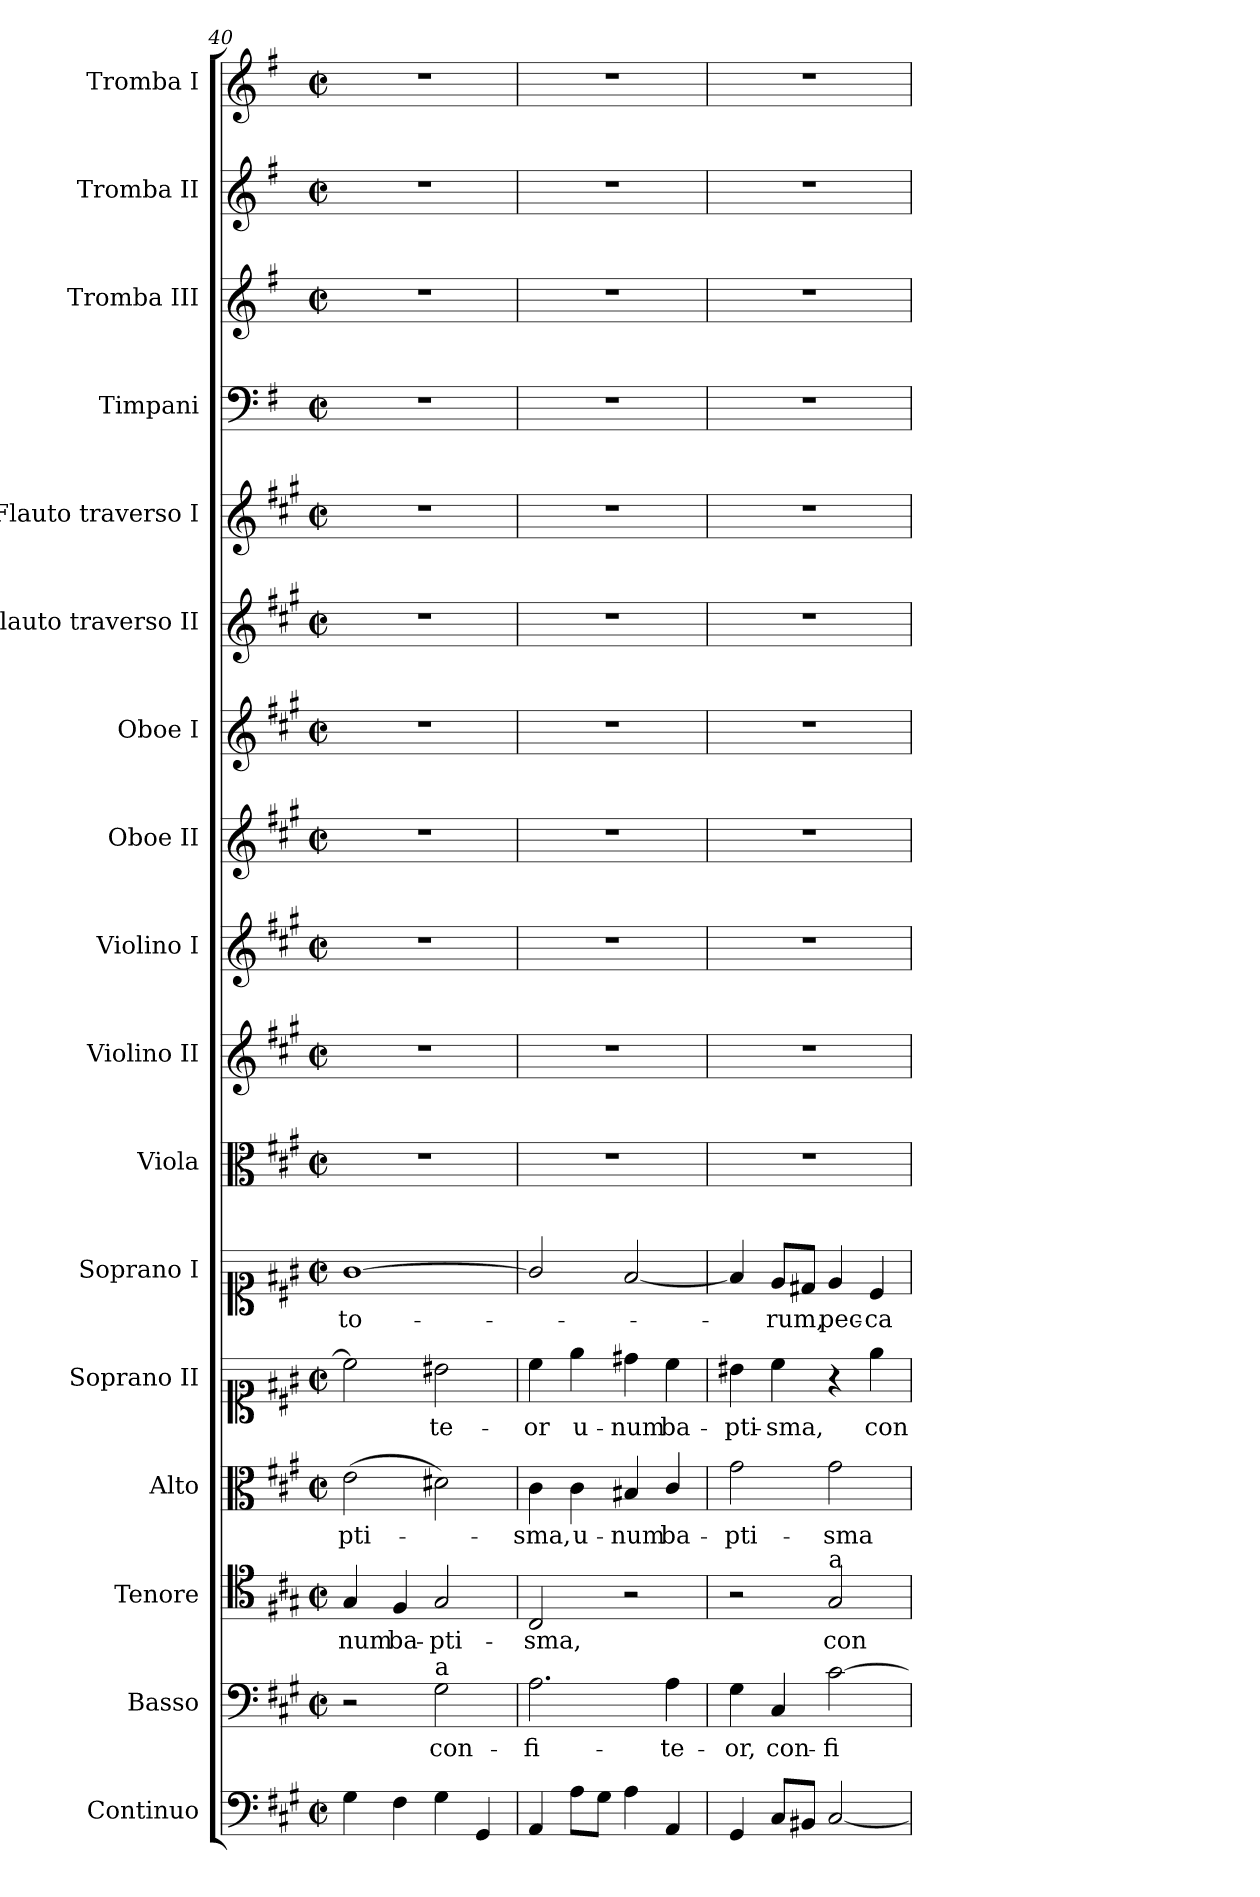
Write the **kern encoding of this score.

**kern	**kern	**text	**kern	**text	**kern	**text	**kern	**text	**kern	**text	**kern	**kern	**kern	**kern	**kern	**kern	**kern	**kern	**kern	**kern	**kern
*part17	*part16	*part16	*part15	*part15	*part14	*part14	*part13	*part13	*part12	*part12	*part11	*part10	*part9	*part8	*part7	*part6	*part5	*part4	*part3	*part2	*part1
*staff17	*staff16	*staff16	*staff15	*staff15	*staff14	*staff14	*staff13	*staff13	*staff12	*staff12	*staff11	*staff10	*staff9	*staff8	*staff7	*staff6	*staff5	*staff4	*staff3	*staff2	*staff1
*I"Continuo	*I"Basso	*	*I"Tenore	*	*I"Alto	*	*I"Soprano II	*	*I"Soprano I	*	*I"Viola	*I"Violino II	*I"Violino I	*I"Oboe II	*I"Oboe I	*I"Flauto traverso II	*I"Flauto traverso I	*I"Timpani	*I"Tromba III	*I"Tromba II	*I"Tromba I
*I'Cont.	*I'B.	*	*I'T.	*	*I'A.	*	*I'S. II	*	*I'S. I	*	*I'Vla.	*I'Vln. II	*I'Vln. I	*I'Ob. II	*I'Ob. I	*I'Fl. trv. II	*I'Fl. trv. I	*I'Timp.	*I'Tr. III	*I'Tr. II	*I'Tr. I
*clefF4	*clefF4	*	*clefC4	*	*clefC3	*	*clefC1	*	*clefC1	*	*clefC3	*clefG2	*clefG2	*clefG2	*clefG2	*clefG2	*clefG2	*clefF4	*clefG2	*clefG2	*clefG2
*	*	*	*	*	*	*	*	*	*	*	*	*	*	*	*	*	*	*ITrd-1c-2	*ITrd-1c-2	*ITrd-1c-2	*ITrd-1c-2
*k[f#c#g#]	*k[f#c#g#]	*	*k[f#c#g#]	*	*k[f#c#g#]	*	*k[f#c#g#]	*	*k[f#c#g#]	*	*k[f#c#g#]	*k[f#c#g#]	*k[f#c#g#]	*k[f#c#g#]	*k[f#c#g#]	*k[f#c#g#]	*k[f#c#g#]	*k[f#c#g#]	*k[f#c#g#]	*k[f#c#g#]	*k[f#c#g#]
*M2/2	*M2/2	*	*M2/2	*	*M2/2	*	*M2/2	*	*M2/2	*	*M2/2	*M2/2	*M2/2	*M2/2	*M2/2	*M2/2	*M2/2	*M2/2	*M2/2	*M2/2	*M2/2
*met(c|)	*met(c|)	*	*met(c|)	*	*met(c|)	*	*met(c|)	*	*met(c|)	*	*met(c|)	*met(c|)	*met(c|)	*met(c|)	*met(c|)	*met(c|)	*met(c|)	*met(c|)	*met(c|)	*met(c|)	*met(c|)
=40	=40	=40	=40	=40	=40	=40	=40	=40	=40	=40	=40	=40	=40	=40	=40	=40	=40	=40	=40	=40	=40
4G#\	2r	.	4G#/	-num	(2e\	-pti-	2cc#\]	.	[1g#	-to-	1r	1r	1r	1r	1r	1r	1r	1r	1r	1r	1r
4F#\	.	.	4F#/	ba-	.	.	.	.	.	.	.	.	.	.	.	.	.	.	.	.	.
!	!LO:TX:a:t=a	!	!	!	!	!	!	!	!	!	!	!	!	!	!	!	!	!	!	!	!
4G#\	2G#\	con-	2G#/	-pti-	2d#X\)	.	2b#X\	-te-	.	.	.	.	.	.	.	.	.	.	.	.	.
4GG#/	.	.	.	.	.	.	.	.	.	.	.	.	.	.	.	.	.	.	.	.	.
=41	=41	=41	=41	=41	=41	=41	=41	=41	=41	=41	=41	=41	=41	=41	=41	=41	=41	=41	=41	=41	=41
4AA/	2.A\	-fi-	2C#/	-sma,	4c#\	-sma,	4cc#\	-or	2g#/]	.	1r	1r	1r	1r	1r	1r	1r	1r	1r	1r	1r
8A\L	.	.	.	.	4c#\	u-	4ee\	u-	.	.	.	.	.	.	.	.	.	.	.	.	.
8G#\J	.	.	.	.	.	.	.	.	.	.	.	.	.	.	.	.	.	.	.	.	.
4A\	.	.	2r	.	4B#X/	-num	4dd#X\	-num	[2f#/	.	.	.	.	.	.	.	.	.	.	.	.
4AA/	4A\	-te-	.	.	4c#/	ba-	4cc#\	ba-	.	.	.	.	.	.	.	.	.	.	.	.	.
=42	=42	=42	=42	=42	=42	=42	=42	=42	=42	=42	=42	=42	=42	=42	=42	=42	=42	=42	=42	=42	=42
4GG#/	4G#\	-or,	2r	.	2g#\	-pti-	4b#X\	-pti-	4f#/]	.	1r	1r	1r	1r	1r	1r	1r	1r	1r	1r	1r
8C#/L	4C#/	con-	.	.	.	.	4cc#\	-sma,	8e/L	-rum,	.	.	.	.	.	.	.	.	.	.	.
8BB#X/J	.	.	.	.	.	.	.	.	8d#X/J	.	.	.	.	.	.	.	.	.	.	.	.
!	!	!	!LO:TX:a:t=a	!	!	!	!	!	!	!	!	!	!	!	!	!	!	!	!	!	!
[2C#/	[2c#\	-fi-	2G#/	con-	2g#\	-sma	4r	.	4e/	pec-	.	.	.	.	.	.	.	.	.	.	.
.	.	.	.	.	.	.	4ee\	con-	4c#/	-ca-	.	.	.	.	.	.	.	.	.	.	.
=	=	=	=	=	=	=	=	=	=	=	=	=	=	=	=	=	=	=	=	=	=
*-	*-	*-	*-	*-	*-	*-	*-	*-	*-	*-	*-	*-	*-	*-	*-	*-	*-	*-	*-	*-	*-
